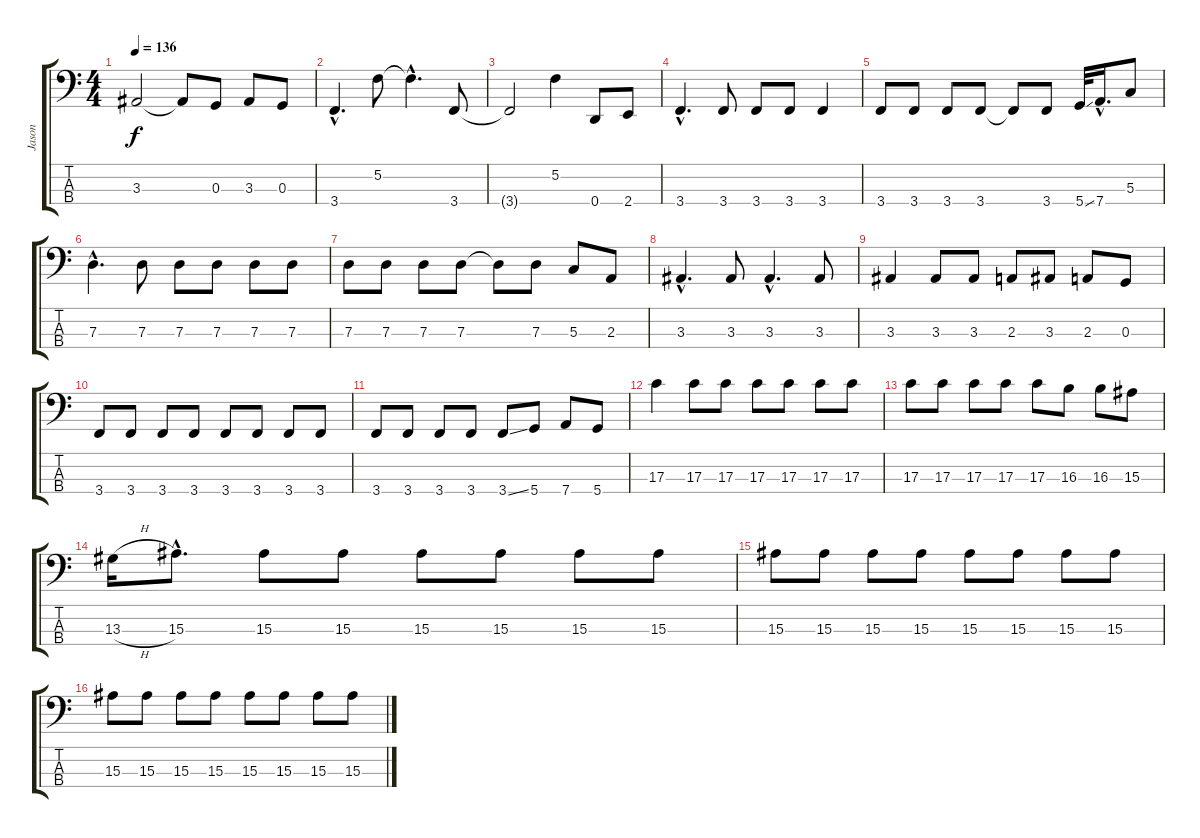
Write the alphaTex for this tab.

\track ("Jason" "Jason") {instrument electricbasspick}
\staff {score tabs}
\tuning (F2 C2 G1 D1) {hide}
\ts (4 4)
\tempo 136
\clef f4
\ks c
3.3.2{dy f} 3.3{t}.8 0.3.8 3.3.8 0.3.8 |
3.4{hac}.4{d} 5.2.8 5.2{hac t}.4{d} 3.4.8 |
3.4{t}.2 5.2.4 0.4.8 2.4.8 |
3.4{hac}.4{d} 3.4.8 3.4.8 3.4.8 3.4.4 |
3.4.8 3.4.8 3.4.8 3.4.8 3.4{t}.8 3.4.8 5.4{ss}.32 7.4{hac}.16{d} 5.3.8 |
7.3{hac}.4{d} 7.3.8 7.3.8 7.3.8 7.3.8 7.3.8 |
7.3.8 7.3.8 7.3.8 7.3.8 7.3{t}.8 7.3.8 5.3.8 2.3.8 |
3.3{hac}.4{d} 3.3.8 3.3{hac}.4{d} 3.3.8 |
3.3.4 3.3.8 3.3.8 2.3.8 3.3.8 2.3.8 0.3.8 |
3.4.8 3.4.8 3.4.8 3.4.8 3.4.8 3.4.8 3.4.8 3.4.8 |
3.4.8 3.4.8 3.4.8 3.4.8 3.4{ss}.8 5.4.8 7.4.8 5.4.8 |
17.3.4 17.3.8 17.3.8 17.3.8 17.3.8 17.3.8 17.3.8 |
17.3.8 17.3.8 17.3.8 17.3.8 17.3.8 16.3.8 16.3.8 15.3.8 |
13.3{h}.16 15.3{hac}.8{d} 15.3.8 15.3.8 15.3.8 15.3.8 15.3.8 15.3.8 |
15.3.8 15.3.8 15.3.8 15.3.8 15.3.8 15.3.8 15.3.8 15.3.8 |
15.3.8 15.3.8 15.3.8 15.3.8 15.3.8 15.3.8 15.3.8 15.3.8
